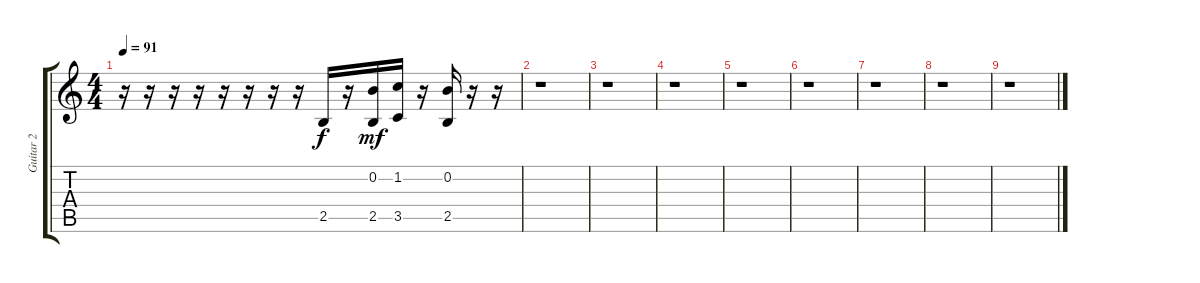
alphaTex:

\track ("Guitar 2" "Guitar 2") {instrument distortionguitar}
\staff {score tabs}
\tuning (E4 B3 G3 D3 A2 E2) {hide}
\ts (4 4)
\tempo 91
\clef g2
\ks c
r.16{dy f} r.16 r.16 r.16 r.16 r.16 r.16 r.16 2.5.16 r.16 (0.2 2.5).16{dy mf} (1.2 3.5).16 r.16 (0.2 2.5).16 r.16 r.16 |
r.1 |
r.1 |
r.1 |
r.1 |
r.1 |
r.1 |
r.1 |
r.1
